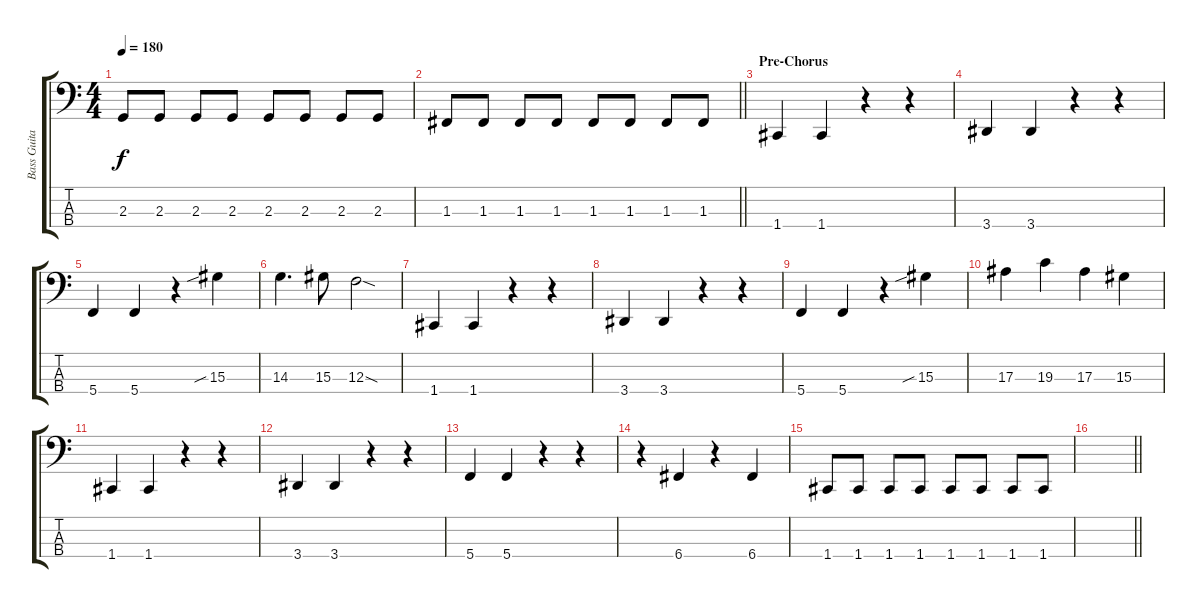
\track ("Bass Guitar" "Bass Guita") {instrument electricbassfinger}
\staff {score tabs}
\tuning (Eb2 Bb1 F1 C1) {hide}
\ts (4 4)
\tempo 180
\clef f4
\ks c
2.3.8{dy f} 2.3.8 2.3.8 2.3.8 2.3.8 2.3.8 2.3.8 2.3.8 |
\barLineRight lightlight
1.3.8 1.3.8 1.3.8 1.3.8 1.3.8 1.3.8 1.3.8 1.3.8 |
\section ("" "Pre-Chorus")
1.4.4 1.4.4 r.4 r.4 |
3.4.4 3.4.4 r.4 r.4 |
5.4.4 5.4.4 r.4 15.3{sib}.4 |
14.3.4{d} 15.3.8 12.3{sod}.2 |
1.4.4 1.4.4 r.4 r.4 |
3.4.4 3.4.4 r.4 r.4 |
5.4.4 5.4.4 r.4 15.3{sib}.4 |
17.3.4 19.3.4 17.3.4 15.3.4 |
1.4.4 1.4.4 r.4 r.4 |
3.4.4 3.4.4 r.4 r.4 |
5.4.4 5.4.4 r.4 r.4 |
r.4 6.4.4 r.4 6.4.4 |
1.4.8 1.4.8 1.4.8 1.4.8 1.4.8 1.4.8 1.4.8 1.4.8 |
\barLineRight lightlight
